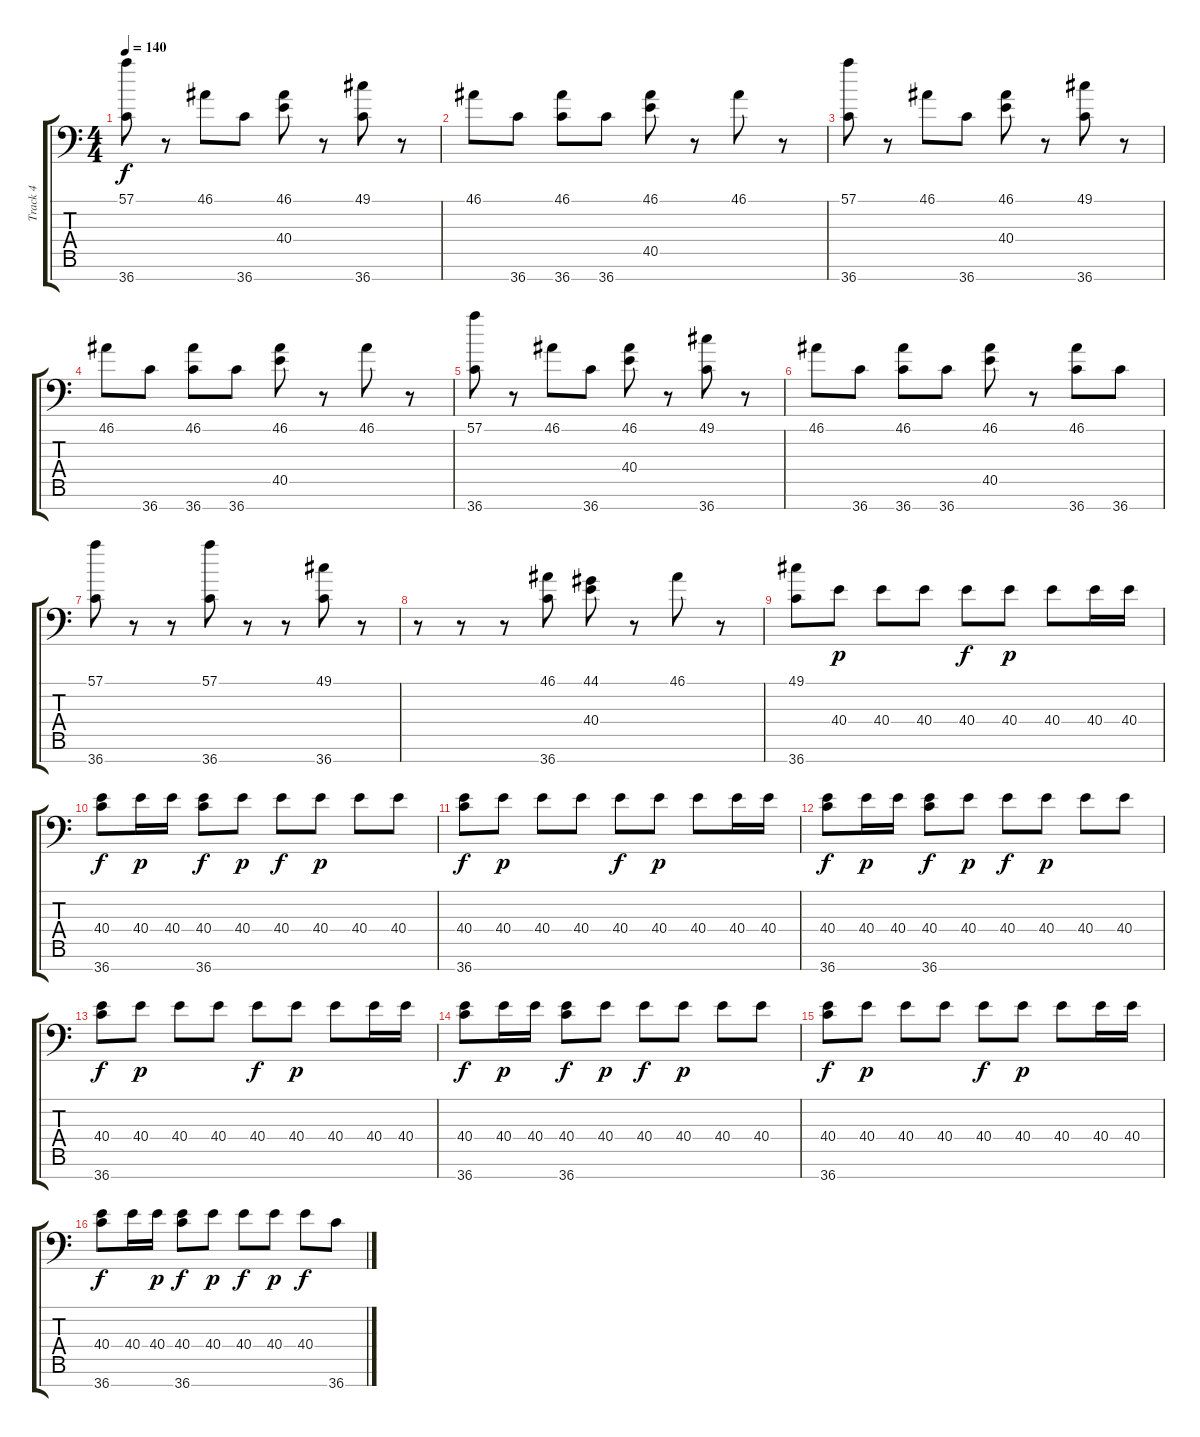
\track ("Track 4" "Track 4") {instrument acousticgrandpiano}
\staff {score tabs}
\tuning (C-1 C-1 C-1 C-1 C-1 C-1 C-1) {hide}
\ts (4 4)
\tempo 140
\clef f4
\ks c
(57.1 36.7).8{dy f} r.8 46.1.8 36.7.8 (46.1 40.4).8 r.8 (49.1 36.7).8 r.8 |
46.1.8 36.7.8 (46.1 36.7).8 36.7.8 (46.1 40.5).8 r.8 46.1.8 r.8 |
(57.1 36.7).8 r.8 46.1.8 36.7.8 (46.1 40.4).8 r.8 (49.1 36.7).8 r.8 |
46.1.8 36.7.8 (46.1 36.7).8 36.7.8 (46.1 40.5).8 r.8 46.1.8 r.8 |
(57.1 36.7).8 r.8 46.1.8 36.7.8 (46.1 40.4).8 r.8 (49.1 36.7).8 r.8 |
46.1.8 36.7.8 (46.1 36.7).8 36.7.8 (46.1 40.5).8 r.8 (46.1 36.7).8 36.7.8 |
(57.1 36.7).8 r.8 r.8 (57.1 36.7).8 r.8 r.8 (49.1 36.7).8 r.8 |
r.8 r.8 r.8 (46.1 36.7).8 (44.1 40.4).8 r.8 46.1.8 r.8 |
(49.1 36.7).8 40.4.8{dy p} 40.4.8 40.4.8 40.4.8{dy f} 40.4.8{dy p} 40.4.8 40.4.16 40.4.16 |
(40.4 36.7).8{dy f} 40.4.16{dy p} 40.4.16 (40.4 36.7).8{dy f} 40.4.8{dy p} 40.4.8{dy f} 40.4.8{dy p} 40.4.8 40.4.8 |
(40.4 36.7).8{dy f} 40.4.8{dy p} 40.4.8 40.4.8 40.4.8{dy f} 40.4.8{dy p} 40.4.8 40.4.16 40.4.16 |
(40.4 36.7).8{dy f} 40.4.16{dy p} 40.4.16 (40.4 36.7).8{dy f} 40.4.8{dy p} 40.4.8{dy f} 40.4.8{dy p} 40.4.8 40.4.8 |
(40.4 36.7).8{dy f} 40.4.8{dy p} 40.4.8 40.4.8 40.4.8{dy f} 40.4.8{dy p} 40.4.8 40.4.16 40.4.16 |
(40.4 36.7).8{dy f} 40.4.16{dy p} 40.4.16 (40.4 36.7).8{dy f} 40.4.8{dy p} 40.4.8{dy f} 40.4.8{dy p} 40.4.8 40.4.8 |
(40.4 36.7).8{dy f} 40.4.8{dy p} 40.4.8 40.4.8 40.4.8{dy f} 40.4.8{dy p} 40.4.8 40.4.16 40.4.16 |
(40.4 36.7).8{dy f} 40.4.16 40.4.16{dy p} (40.4 36.7).8{dy f} 40.4.8{dy p} 40.4.8{dy f} 40.4.8{dy p} 40.4.8{dy f} 36.7.8
